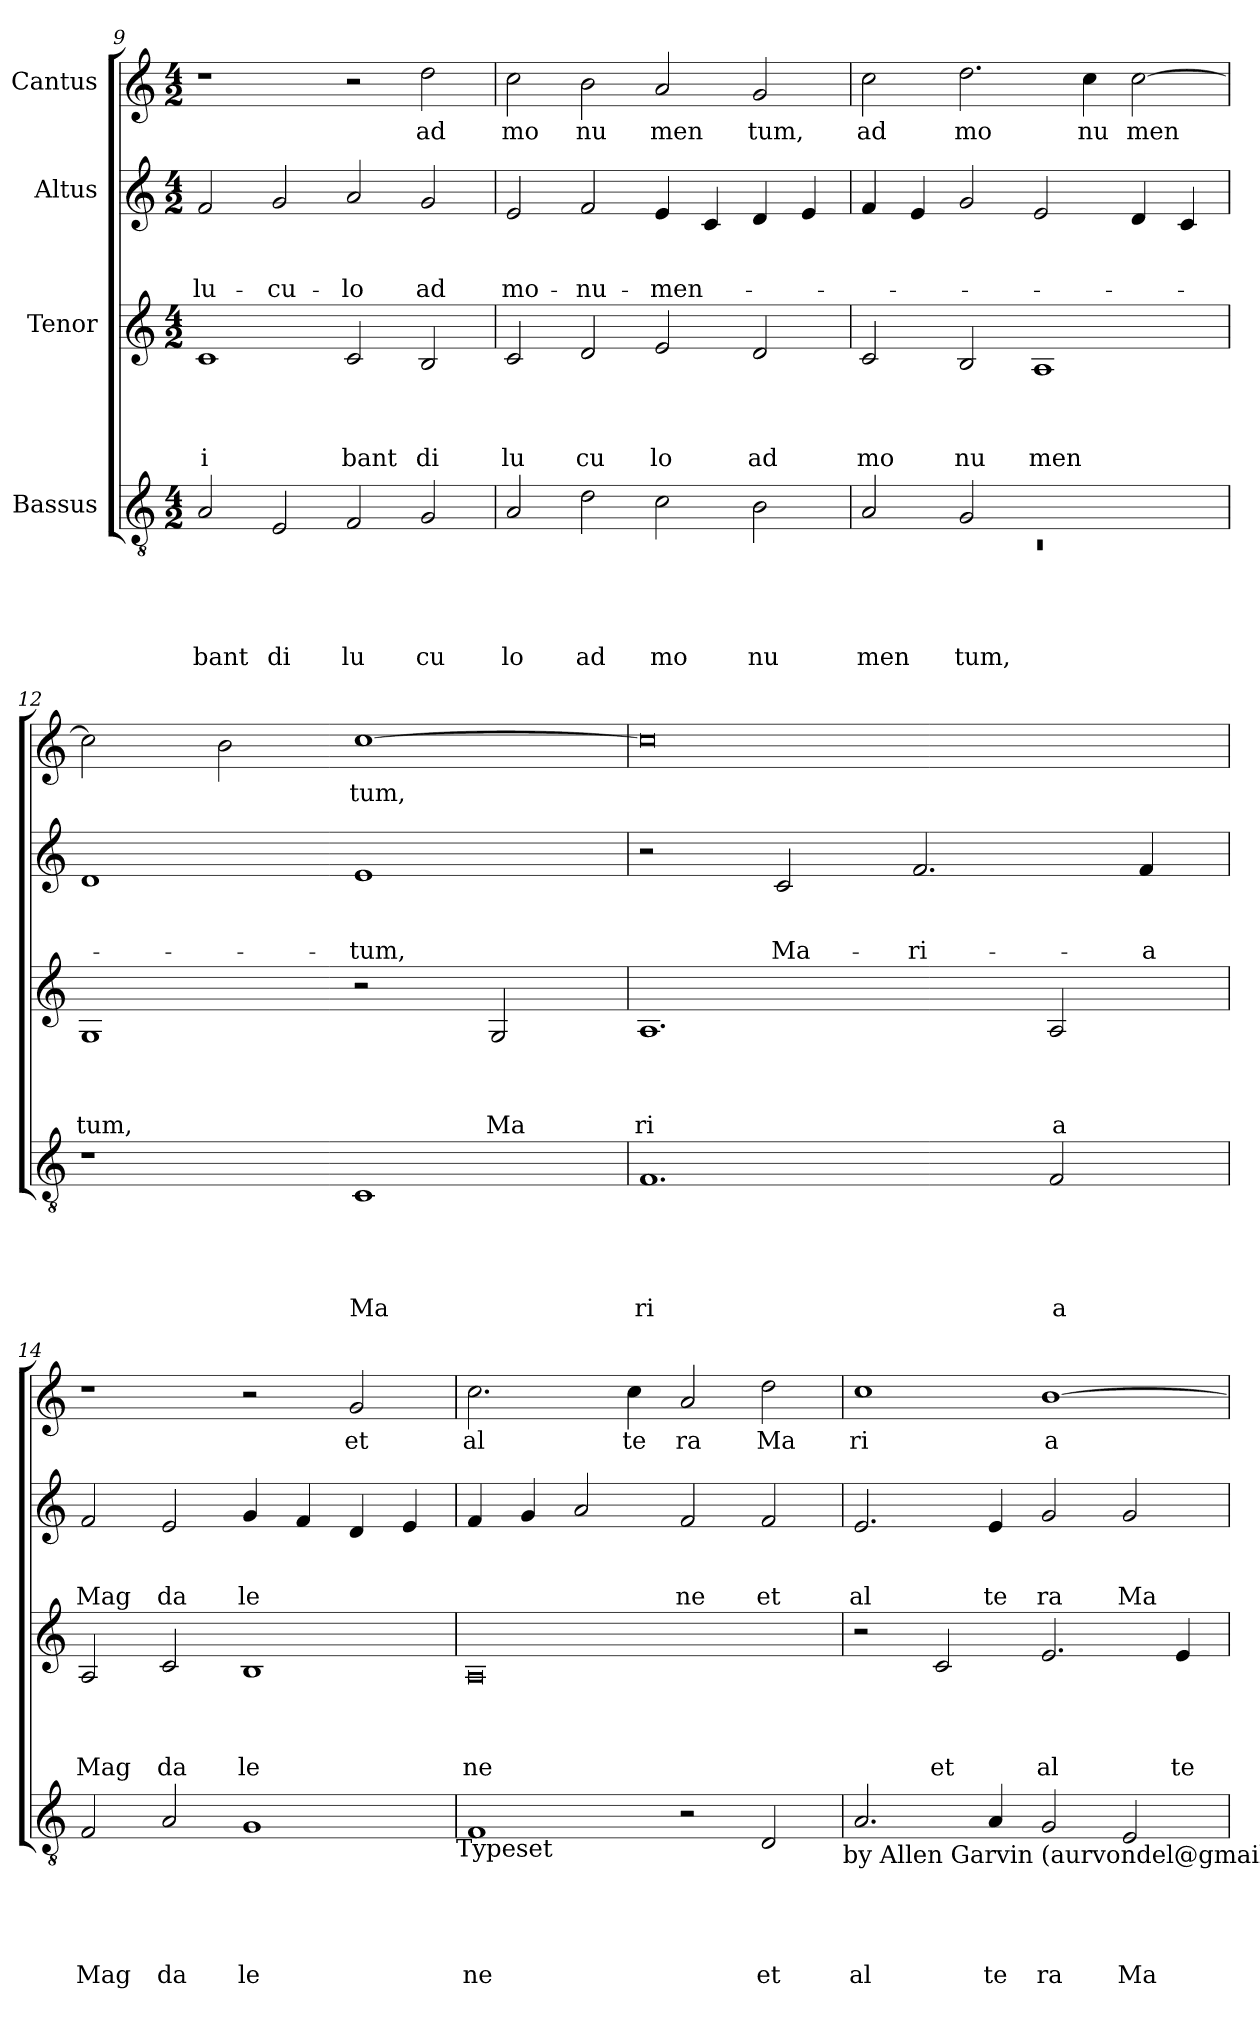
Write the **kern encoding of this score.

**kern	**text	**text	**text	**text	**text	**kern	**text	**text	**text	**text	**kern	**text	**text	**text	**kern	**text
*part4	*part4	*part4	*part4	*part4	*part4	*part3	*part3	*part3	*part3	*part3	*part2	*part2	*part2	*part2	*part1	*part1
*staff4	*staff4	*staff4	*staff4	*staff4	*staff4	*staff3	*staff3	*staff3	*staff3	*staff3	*staff2	*staff2	*staff2	*staff2	*staff1	*staff1
*I"Bassus	*	*	*	*	*	*I"Tenor	*	*	*	*	*I"Altus	*	*	*	*I"Cantus	*
*clefGv2	*	*	*	*	*	*clefG2	*	*	*	*	*clefG2	*	*	*	*clefG2	*
*k[]	*	*	*	*	*	*k[]	*	*	*	*	*k[]	*	*	*	*k[]	*
*C:	*	*	*	*	*	*C:	*	*	*	*	*C:	*	*	*	*C:	*
*M4/2	*	*	*	*	*	*M4/2	*	*	*	*	*M4/2	*	*	*	*M4/2	*
=9	=9	=9	=9	=9	=9	=9	=9	=9	=9	=9	=9	=9	=9	=9	=9	=9
!	!	!	!	!	!LO:LY:b	!	!	!	!	!LO:LY:b	!	!	!	!LO:LY:b	!	!
2A/	.	.	.	.	bant	1c	.	.	.	i	2f/	.	.	-lu-	1r	.
!	!	!	!	!	!LO:LY:b	!	!	!	!	!	!	!	!	!LO:LY:b	!	!
2E/	.	.	.	.	di	.	.	.	.	.	2g/	.	.	-cu-	.	.
!	!	!	!	!	!LO:LY:b	!	!	!	!	!LO:LY:b	!	!	!	!LO:LY:b	!	!
2F/	.	.	.	.	lu	2c/	.	.	.	bant	2a/	.	.	-lo	2r	.
!	!	!	!	!	!LO:LY:b	!	!	!	!	!LO:LY:b	!	!	!	!LO:LY:b	!	!LO:LY:b
2G/	.	.	.	.	cu	2B/	.	.	.	di	2g/	.	.	ad	2dd\	ad
=10	=10	=10	=10	=10	=10	=10	=10	=10	=10	=10	=10	=10	=10	=10	=10	=10
!	!	!	!	!	!LO:LY:b	!	!	!	!	!LO:LY:b	!	!	!	!LO:LY:b	!	!LO:LY:b
2A/	.	.	.	.	lo	2c/	.	.	.	lu	2e/	.	.	mo-	2cc\	mo
!	!	!	!	!	!LO:LY:b	!	!	!	!	!LO:LY:b	!	!	!	!LO:LY:b	!	!LO:LY:b
2d\	.	.	.	.	ad	2d/	.	.	.	cu	2f/	.	.	-nu-	2b\	nu
!	!	!	!	!	!LO:LY:b	!	!	!	!	!LO:LY:b	!	!	!	!LO:LY:b	!	!LO:LY:b
2c\	.	.	.	.	mo	2e/	.	.	.	lo	4e/	.	.	-men-	2a/	men
.	.	.	.	.	.	.	.	.	.	.	4c/	.	.	.	.	.
!	!	!	!	!	!LO:LY:b	!	!	!	!	!LO:LY:b	!	!	!	!	!	!LO:LY:b
2B\	.	.	.	.	nu	2d/	.	.	.	ad	4d/	.	.	.	2g/	tum,
.	.	.	.	.	.	.	.	.	.	.	4e/	.	.	.	.	.
=11	=11	=11	=11	=11	=11	=11	=11	=11	=11	=11	=11	=11	=11	=11	=11	=11
*^	*	*	*	*	*	*	*	*	*	*	*	*	*	*	*	*
!	!LO:N:vis=1	!	!	!	!	!LO:LY:b	!	!	!	!	!LO:LY:b	!	!	!	!	!	!LO:LY:b
2A/	0rC	.	.	.	.	men	2c/	.	.	.	mo	4f/	.	.	.	2cc\	ad
.	.	.	.	.	.	.	.	.	.	.	.	4e/	.	.	.	.	.
!	!	!	!	!	!	!LO:LY:b	!	!	!	!	!LO:LY:b	!	!	!	!	!	!LO:LY:b
2G/	.	.	.	.	.	tum,	2B/	.	.	.	nu	2g/	.	.	.	2.dd\	mo
!	!	!	!	!	!	!	!	!	!	!	!LO:LY:b	!	!	!	!	!	!
1ryy	.	.	.	.	.	.	1A	.	.	.	men	2e/	.	.	.	.	.
!	!	!	!	!	!	!	!	!	!	!	!	!	!	!	!	!	!LO:LY:b
.	.	.	.	.	.	.	.	.	.	.	.	.	.	.	.	4cc\	nu
!	!	!	!	!	!	!	!	!	!	!	!	!	!	!	!	!	!LO:LY:b
.	.	.	.	.	.	.	.	.	.	.	.	4d/	.	.	.	[>2cc\	men
.	.	.	.	.	.	.	.	.	.	.	.	4c/	.	.	.	.	.
*v	*v	*	*	*	*	*	*	*	*	*	*	*	*	*	*	*	*
=12	=12	=12	=12	=12	=12	=12	=12	=12	=12	=12	=12	=12	=12	=12	=12	=12
!	!	!	!	!	!	!	!	!	!	!LO:LY:b	!	!	!	!	!	!
1r	.	.	.	.	.	1G	.	.	.	tum,	1d	.	.	.	2cc\]	.
.	.	.	.	.	.	.	.	.	.	.	.	.	.	.	2b\	.
!	!	!	!	!	!LO:LY:b	!	!	!	!	!	!	!	!	!LO:LY:b	!	!LO:LY:b
1C	.	.	.	.	Ma	2r	.	.	.	.	1e	.	.	-tum,	[>1cc	tum,
!	!	!	!	!	!	!	!	!	!	!LO:LY:b	!	!	!	!	!	!
.	.	.	.	.	.	2G/	.	.	.	Ma	.	.	.	.	.	.
=13	=13	=13	=13	=13	=13	=13	=13	=13	=13	=13	=13	=13	=13	=13	=13	=13
!	!	!	!	!	!LO:LY:b	!	!	!	!	!LO:LY:b	!	!	!	!	!	!
1.F	.	.	.	.	ri	1.A	.	.	.	ri	2r	.	.	.	0cc]	.
!	!	!	!	!	!	!	!	!	!	!	!	!	!	!LO:LY:b	!	!
.	.	.	.	.	.	.	.	.	.	.	2c/	.	.	Ma-	.	.
!	!	!	!	!	!	!	!	!	!	!	!	!	!	!LO:LY:b	!	!
.	.	.	.	.	.	.	.	.	.	.	2.f/	.	.	-ri-	.	.
!	!	!	!	!	!LO:LY:b	!	!	!	!	!LO:LY:b	!	!	!	!	!	!
2F/	.	.	.	.	a	2A/	.	.	.	a	.	.	.	.	.	.
!	!	!	!	!	!	!	!	!	!	!	!	!	!	!LO:LY:b	!	!
.	.	.	.	.	.	.	.	.	.	.	4f/	.	.	-a	.	.
!!LO:LB:g=z
=14	=14	=14	=14	=14	=14	=14	=14	=14	=14	=14	=14	=14	=14	=14	=14	=14
!	!	!	!	!	!LO:LY:b	!	!	!	!	!LO:LY:b	!	!	!	!LO:LY:b	!	!
2F/	.	.	.	.	Mag	2A/	.	.	.	Mag	2f/	.	.	Mag	1r	.
!	!	!	!	!	!LO:LY:b	!	!	!	!	!LO:LY:b	!	!	!	!LO:LY:b	!	!
2A/	.	.	.	.	da	2c/	.	.	.	da	2e/	.	.	da	.	.
!	!	!	!	!	!LO:LY:b	!	!	!	!	!LO:LY:b	!	!	!	!LO:LY:b	!	!
1G	.	.	.	.	le	1B	.	.	.	le	4g/	.	.	le	2r	.
.	.	.	.	.	.	.	.	.	.	.	4f/	.	.	.	.	.
!	!	!	!	!	!	!	!	!	!	!	!	!	!	!	!	!LO:LY:b
.	.	.	.	.	.	.	.	.	.	.	4d/	.	.	.	2g/	et
.	.	.	.	.	.	.	.	.	.	.	4e/	.	.	.	.	.
!LO:TX:b:t=Typeset	!	!	!	!	!	!	!	!	!	!	!	!	!	!	!	!
=15	=15	=15	=15	=15	=15	=15	=15	=15	=15	=15	=15	=15	=15	=15	=15	=15
!	!	!	!	!	!LO:LY:b	!	!	!	!	!LO:LY:b	!	!	!	!	!	!LO:LY:b
1F	.	.	.	.	ne	0A	.	.	.	ne	4f/	.	.	.	2.cc\	al
.	.	.	.	.	.	.	.	.	.	.	4g/	.	.	.	.	.
.	.	.	.	.	.	.	.	.	.	.	2a/	.	.	.	.	.
!	!	!	!	!	!	!	!	!	!	!	!	!	!	!	!	!LO:LY:b
.	.	.	.	.	.	.	.	.	.	.	.	.	.	.	4cc\	te
!	!	!	!	!	!	!	!	!	!	!	!	!	!	!LO:LY:b	!	!LO:LY:b
2r	.	.	.	.	.	.	.	.	.	.	2f/	.	.	ne	2a/	ra
!	!	!	!	!	!LO:LY:b	!	!	!	!	!	!	!	!	!LO:LY:b	!	!LO:LY:b
2D/	.	.	.	.	et	.	.	.	.	.	2f/	.	.	et	2dd\	Ma
!LO:TX:b:t=by Allen Garvin (aurvondel@gmail.com)	!	!	!	!	!	!	!	!	!	!	!	!	!	!	!	!
=16	=16	=16	=16	=16	=16	=16	=16	=16	=16	=16	=16	=16	=16	=16	=16	=16
!	!	!	!	!	!LO:LY:b	!	!	!	!	!	!	!	!	!LO:LY:b	!	!LO:LY:b
2.A/	.	.	.	.	al	2r	.	.	.	.	2.e/	.	.	al	1cc	ri
!	!	!	!	!	!	!	!	!	!	!LO:LY:b	!	!	!	!	!	!
.	.	.	.	.	.	2c/	.	.	.	et	.	.	.	.	.	.
!	!	!	!	!	!LO:LY:b	!	!	!	!	!	!	!	!	!LO:LY:b	!	!
4A/	.	.	.	.	te	.	.	.	.	.	4e/	.	.	te	.	.
!	!	!	!	!	!LO:LY:b	!	!	!	!	!LO:LY:b	!	!	!	!LO:LY:b	!	!LO:LY:b:rj
2G/	.	.	.	.	ra	2.e/	.	.	.	al	2g/	.	.	ra	[>1b	a
!	!	!	!	!	!LO:LY:b	!	!	!	!	!	!	!	!	!LO:LY:b	!	!
2E/	.	.	.	.	Ma	.	.	.	.	.	2g/	.	.	Ma	.	.
!	!	!	!	!	!	!	!	!	!	!LO:LY:b	!	!	!	!	!	!
.	.	.	.	.	.	4e/	.	.	.	te	.	.	.	.	.	.
=	=	=	=	=	=	=	=	=	=	=	=	=	=	=	=	=
*-	*-	*-	*-	*-	*-	*-	*-	*-	*-	*-	*-	*-	*-	*-	*-	*-
